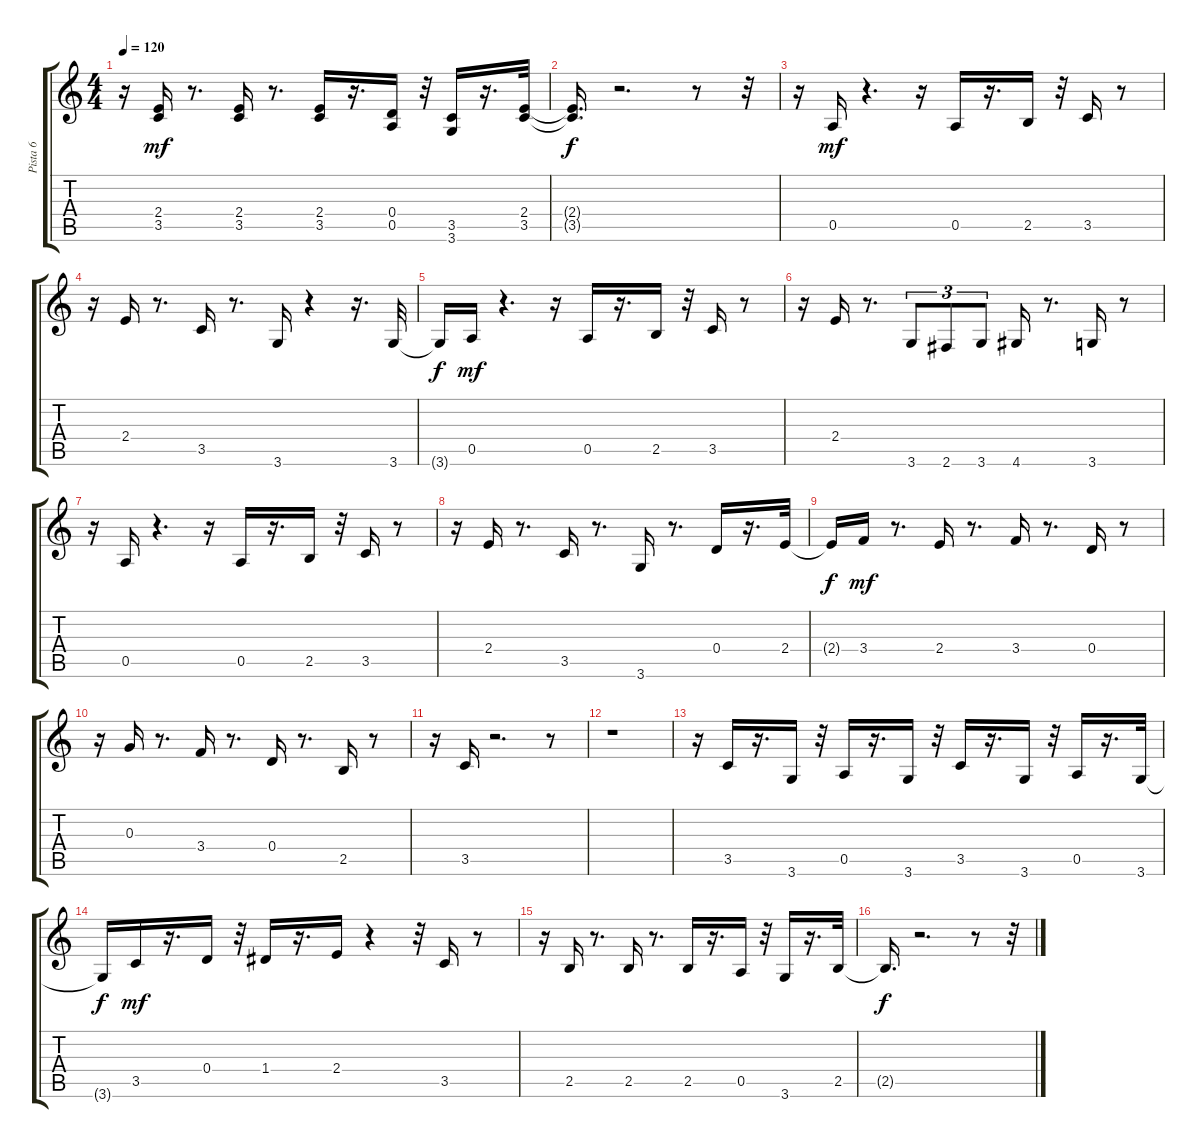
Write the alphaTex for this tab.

\track ("Pista 6" "Pista 6") {instrument electricguitarmuted}
\staff {score tabs}
\tuning (E4 B3 G3 D3 A2 E2) {hide}
\ts (4 4)
\tempo 120
\clef g2
\ks c
r.16{dy mf} (2.4 3.5).16 r.8{d} (2.4 3.5).16 r.8{d} (2.4 3.5).16 r.16{d} (0.4 0.5).16 r.32 (3.5 3.6).16 r.16{d} (2.4 3.5).32 |
(2.4{t} 3.5{t}).16{d dy f} r.2{d} r.8 r.32 |
r.16 0.5.16{dy mf} r.4{d} r.16 0.5.16 r.16{d} 2.5.16 r.32 3.5.16 r.8 |
r.16 2.4.16 r.8{d} 3.5.16 r.8{d} 3.6.16 r.4 r.16{d} 3.6.32 |
3.6{t}.16{dy f} 0.5.16{dy mf} r.4{d} r.16 0.5.16 r.16{d} 2.5.16 r.32 3.5.16 r.8 |
r.16 2.4.16 r.8{d} 3.6.8{tu (3 2)} 2.6.8{tu (3 2)} 3.6.8{tu (3 2)} 4.6.16 r.8{d} 3.6.16 r.8 |
r.16 0.5.16 r.4{d} r.16 0.5.16 r.16{d} 2.5.16 r.32 3.5.16 r.8 |
r.16 2.4.16 r.8{d} 3.5.16 r.8{d} 3.6.16 r.8{d} 0.4.16 r.16{d} 2.4.32 |
2.4{t}.16{dy f} 3.4.16{dy mf} r.8{d} 2.4.16 r.8{d} 3.4.16 r.8{d} 0.4.16 r.8 |
r.16 0.3.16 r.8{d} 3.4.16 r.8{d} 0.4.16 r.8{d} 2.5.16 r.8 |
r.16 3.5.16 r.2{d} r.8 |
r.1 |
r.16 3.5.16 r.16{d} 3.6.16 r.32 0.5.16 r.16{d} 3.6.16 r.32 3.5.16 r.16{d} 3.6.16 r.32 0.5.16 r.16{d} 3.6.32 |
3.6{t}.16{dy f} 3.5.16{dy mf} r.16{d} 0.4.16 r.32 1.4.16 r.16{d} 2.4.16 r.4 r.32 3.5.16 r.8 |
r.16 2.5.16 r.8{d} 2.5.16 r.8{d} 2.5.16 r.16{d} 0.5.16 r.32 3.6.16 r.16{d} 2.5.32 |
2.5{t}.16{d dy f} r.2{d} r.8 r.32
